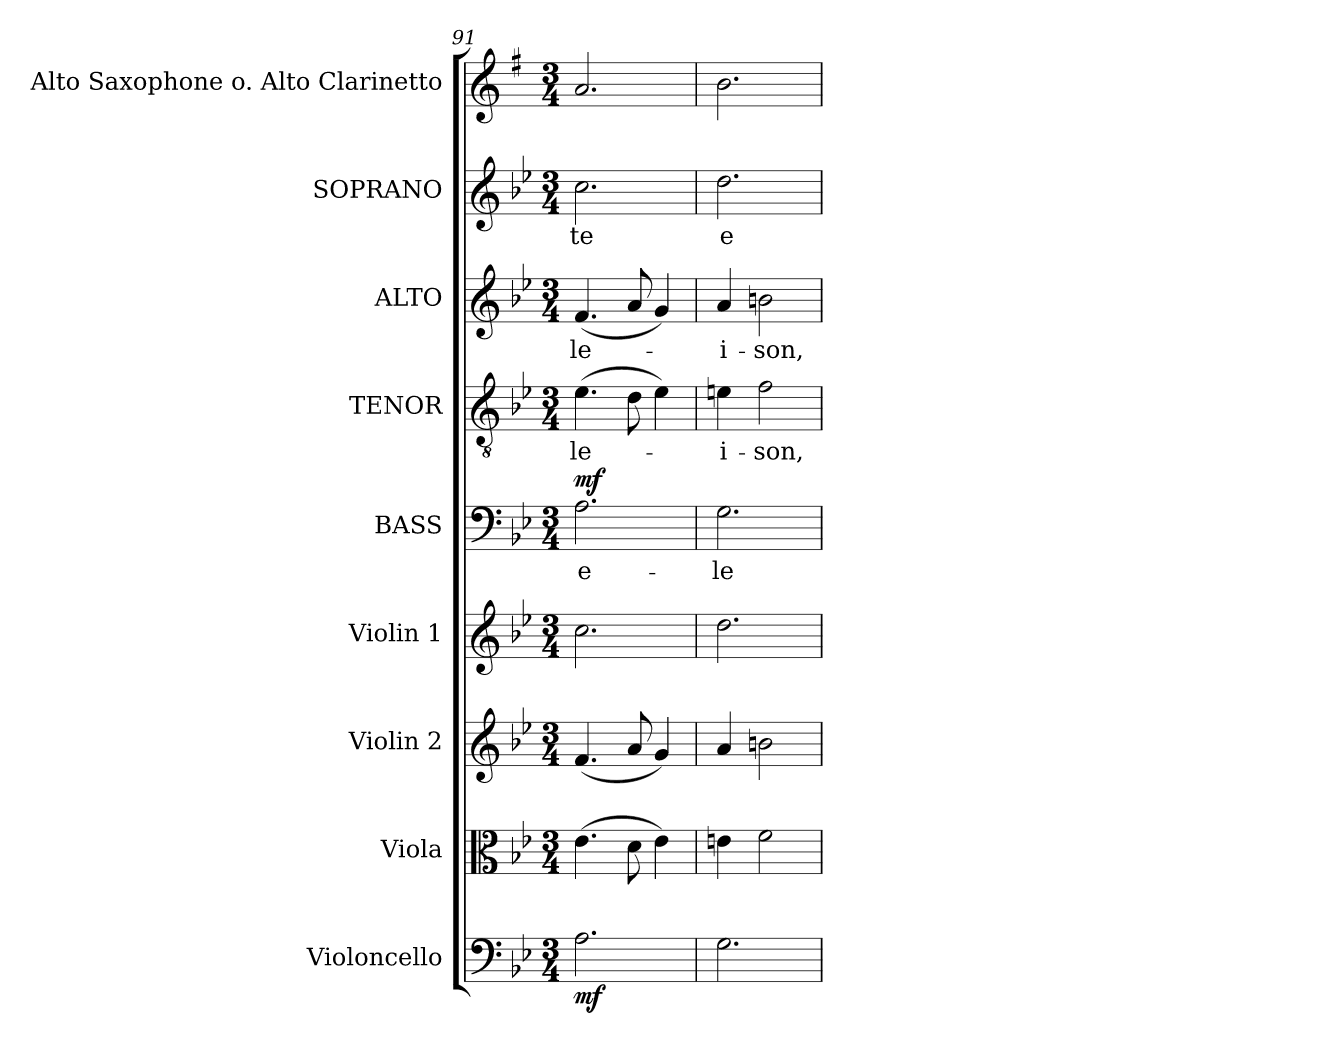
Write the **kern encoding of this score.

**kern	**dynam	**kern	**kern	**kern	**kern	**text	**dynam	**kern	**text	**kern	**text	**kern	**text	**kern
*part9	*part9	*part8	*part7	*part6	*part5	*part5	*part5	*part4	*part4	*part3	*part3	*part2	*part2	*part1
*staff9	*staff9	*staff8	*staff7	*staff6	*staff5	*staff5	*staff5	*staff4	*staff4	*staff3	*staff3	*staff2	*staff2	*staff1
*I"Violoncello	*	*I"Viola	*I"Violin 2	*I"Violin 1	*I"BASS	*	*	*I"TENOR	*	*I"ALTO	*	*I"SOPRANO	*	*I"Alto Saxophone o. Alto Clarinetto
*I'Vc.	*	*I'Vla.	*I'Vln. 2	*I'Vln. 1	*I'B.	*	*	*I'T.	*	*I'A.	*	*I'S.	*	*I'Alto Sax. o. Alto Clar.
*clefF4	*	*clefC3	*clefG2	*clefG2	*clefF4	*	*	*clefGv2	*	*clefG2	*	*clefG2	*	*clefG2
*	*	*	*	*	*	*	*	*ITrd7c12	*	*	*	*	*	*ITrd5c9
*k[b-e-]	*	*k[b-e-]	*k[b-e-]	*k[b-e-]	*k[b-e-]	*	*	*k[b-e-]	*	*k[b-e-]	*	*k[b-e-]	*	*k[b-e-]
*B-:	*	*B-:	*B-:	*B-:	*B-:	*	*	*B-:	*	*B-:	*	*B-:	*	*B-:
*M3/4	*	*M3/4	*M3/4	*M3/4	*M3/4	*	*	*M3/4	*	*M3/4	*	*M3/4	*	*M3/4
=91	=91	=91	=91	=91	=91	=91	=91	=91	=91	=91	=91	=91	=91	=91
!	!	!	!	!	!	!LO:LY:b:color=#000000	!	!	!	!	!	!	!	!
!	!	!	!	!	!	!	!	!	!LO:LY:b:color=#000000	!	!	!	!	!
!	!	!	!	!	!	!	!	!	!	!	!LO:LY:b:color=#000000	!	!	!
!	!	!	!	!	!	!	!	!	!	!	!	!	!LO:LY:b:color=#000000	!
2.Ai\	mf	(4.e-i\	(4.fi/	2.cci\	2.Ai\	e-	mf	(4.E-i\	-le-	(4.fi/	-le-	2.cci\	-te	2.ci/
.	.	8di\	8ai/	.	.	.	.	8Di\	.	8ai/	.	.	.	.
.	.	4e-i\)	4gi/)	.	.	.	.	4E-i\)	.	4gi/)	.	.	.	.
=92	=92	=92	=92	=92	=92	=92	=92	=92	=92	=92	=92	=92	=92	=92
!	!	!	!	!	!	!LO:LY:b:color=#000000	!	!	!	!	!	!	!	!
!	!	!	!	!	!	!	!	!	!LO:LY:b:color=#000000	!	!	!	!	!
!	!	!	!	!	!	!	!	!	!	!	!LO:LY:b:color=#000000	!	!	!
!	!	!	!	!	!	!	!	!	!	!	!	!	!LO:LY:b:color=#000000	!
2.Gi\	.	4eni\	4ai/	2.ddi\	2.Gi\	-le-	.	4Eni\	-i-	4ai/	-i-	2.ddi\	e-	2.di\
!	!	!	!	!	!	!	!	!	!LO:LY:b:color=#000000	!	!	!	!	!
!	!	!	!	!	!	!	!	!	!	!	!LO:LY:b:color=#000000	!	!	!
.	.	2fi\	2bni\	.	.	.	.	2Fi\	-son,	2bni\	-son,	.	.	.
=	=	=	=	=	=	=	=	=	=	=	=	=	=	=
*-	*-	*-	*-	*-	*-	*-	*-	*-	*-	*-	*-	*-	*-	*-
